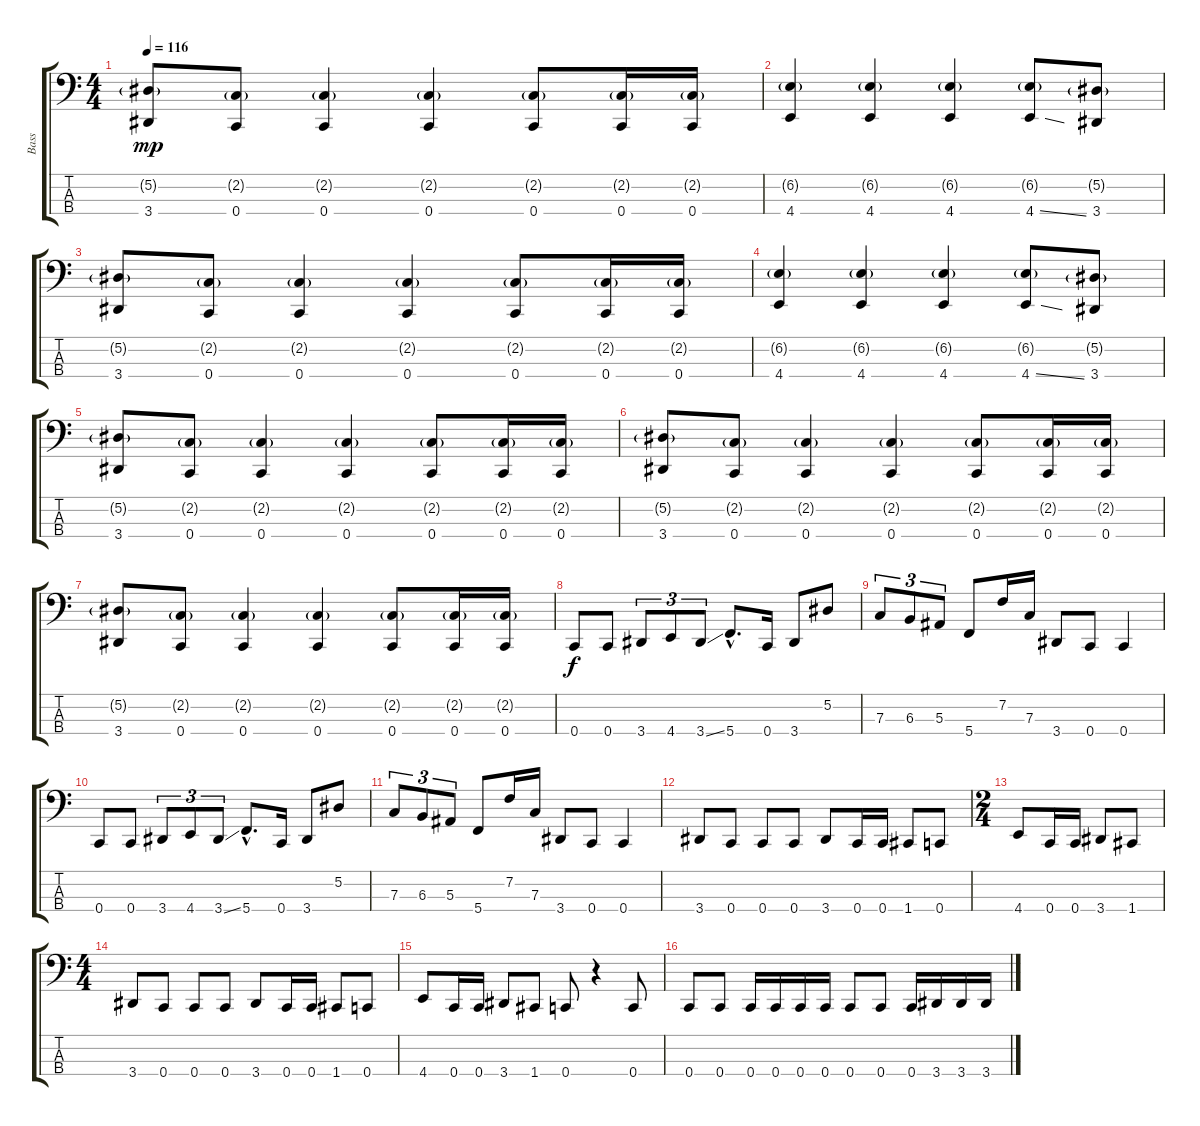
\track ("Bass" "Bass") {instrument electricbassfinger}
\staff {score tabs}
\tuning (Eb2 Bb1 F1 C1) {hide}
\ts (4 4)
\tempo 116
\clef f4
\ks c
(5.2{g} 3.4).8{dy mp} (2.2{g} 0.4).8 (2.2{g} 0.4).4 (2.2{g} 0.4).4 (2.2{g} 0.4).8 (2.2{g} 0.4).16 (2.2{g} 0.4).16 |
(6.2{g} 4.4).4 (6.2{g} 4.4).4 (6.2{g} 4.4).4 (6.2{g} 4.4{ss}).8 (5.2{g} 3.4).8 |
(5.2{g} 3.4).8 (2.2{g} 0.4).8 (2.2{g} 0.4).4 (2.2{g} 0.4).4 (2.2{g} 0.4).8 (2.2{g} 0.4).16 (2.2{g} 0.4).16 |
(6.2{g} 4.4).4 (6.2{g} 4.4).4 (6.2{g} 4.4).4 (6.2{g} 4.4{ss}).8 (5.2{g} 3.4).8 |
(5.2{g} 3.4).8 (2.2{g} 0.4).8 (2.2{g} 0.4).4 (2.2{g} 0.4).4 (2.2{g} 0.4).8 (2.2{g} 0.4).16 (2.2{g} 0.4).16 |
(5.2{g} 3.4).8 (2.2{g} 0.4).8 (2.2{g} 0.4).4 (2.2{g} 0.4).4 (2.2{g} 0.4).8 (2.2{g} 0.4).16 (2.2{g} 0.4).16 |
(5.2{g} 3.4).8 (2.2{g} 0.4).8 (2.2{g} 0.4).4 (2.2{g} 0.4).4 (2.2{g} 0.4).8 (2.2{g} 0.4).16 (2.2{g} 0.4).16 |
0.4.8{dy f} 0.4.8 3.4.8{tu (3 2)} 4.4.8{tu (3 2)} 3.4{ss}.8{tu (3 2)} 5.4{hac}.8{d} 0.4.16 3.4.8 5.2.8 |
7.3.8{tu (3 2)} 6.3.8{tu (3 2)} 5.3.8{tu (3 2)} 5.4.8 7.2.16 7.3.16 3.4.8 0.4.8 0.4.4 |
0.4.8 0.4.8 3.4.8{tu (3 2)} 4.4.8{tu (3 2)} 3.4{ss}.8{tu (3 2)} 5.4{hac}.8{d} 0.4.16 3.4.8 5.2.8 |
7.3.8{tu (3 2)} 6.3.8{tu (3 2)} 5.3.8{tu (3 2)} 5.4.8 7.2.16 7.3.16 3.4.8 0.4.8 0.4.4 |
3.4.8 0.4.8 0.4.8 0.4.8 3.4.8 0.4.16 0.4.16 1.4.8 0.4.8 |
\ts (2 4)
4.4.8 0.4.16 0.4.16 3.4.8 1.4.8 |
\ts (4 4)
3.4.8 0.4.8 0.4.8 0.4.8 3.4.8 0.4.16 0.4.16 1.4.8 0.4.8 |
4.4.8 0.4.16 0.4.16 3.4.8 1.4.8 0.4.8 r.4 0.4.8 |
0.4.8 0.4.8 0.4.16 0.4.16 0.4.16 0.4.16 0.4.8 0.4.8 0.4.16 3.4.16 3.4.16 3.4.16
